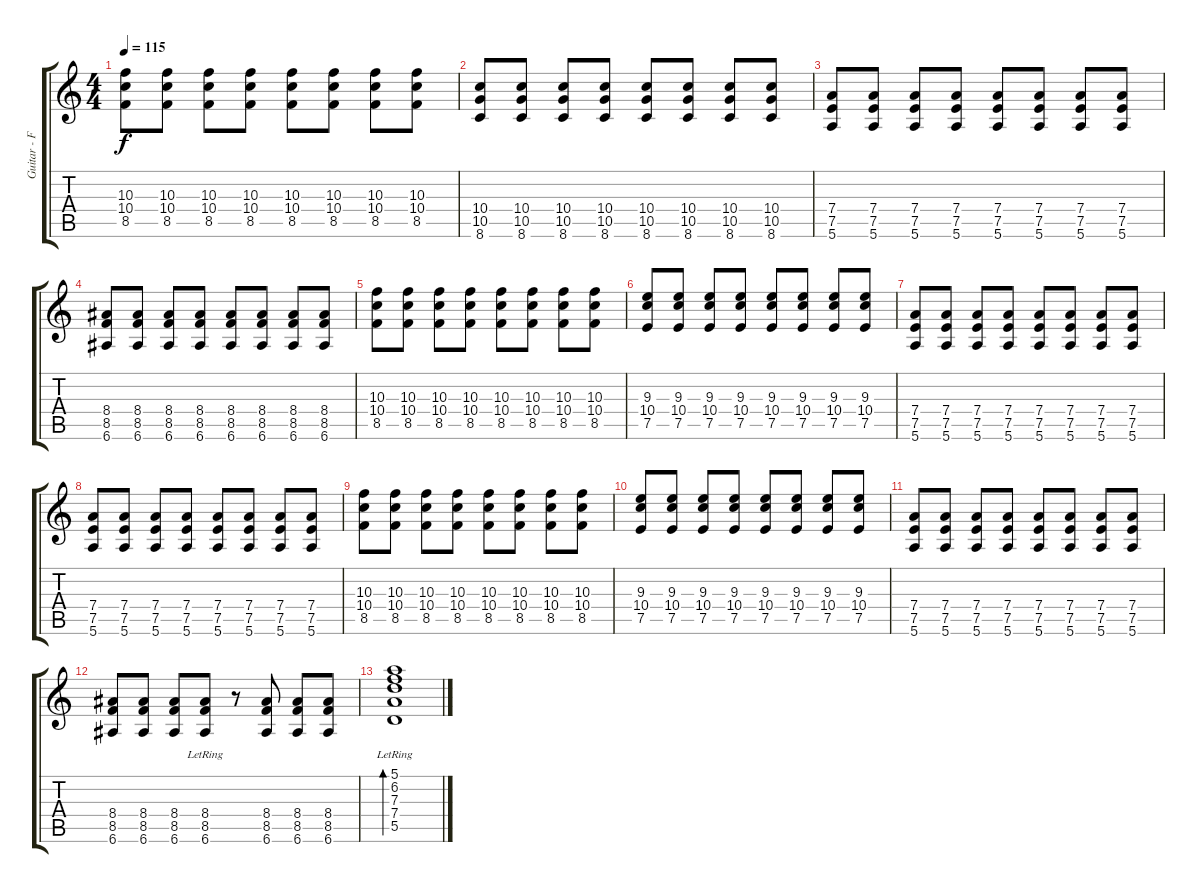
\track ("Guitar - Frusciante" "Guitar - F") {instrument electricguitarclean}
\staff {score tabs}
\tuning (E4 B3 G3 D3 A2 E2) {hide}
\ts (4 4)
\tempo 115
\clef g2
\ks c
(10.3 10.4 8.5).8{dy f instrument overdrivenguitar} (10.3 10.4 8.5).8 (10.3 10.4 8.5).8 (10.3 10.4 8.5).8 (10.3 10.4 8.5).8 (10.3 10.4 8.5).8 (10.3 10.4 8.5).8 (10.3 10.4 8.5).8 |
(10.4 10.5 8.6).8{instrument overdrivenguitar} (10.4 10.5 8.6).8 (10.4 10.5 8.6).8 (10.4 10.5 8.6).8 (10.4 10.5 8.6).8 (10.4 10.5 8.6).8 (10.4 10.5 8.6).8 (10.4 10.5 8.6).8 |
(7.4 7.5 5.6).8{instrument overdrivenguitar} (7.4 7.5 5.6).8 (7.4 7.5 5.6).8 (7.4 7.5 5.6).8 (7.4 7.5 5.6).8 (7.4 7.5 5.6).8 (7.4 7.5 5.6).8 (7.4 7.5 5.6).8 |
(8.4 8.5 6.6).8{instrument overdrivenguitar} (8.4 8.5 6.6).8 (8.4 8.5 6.6).8 (8.4 8.5 6.6).8 (8.4 8.5 6.6).8 (8.4 8.5 6.6).8 (8.4 8.5 6.6).8 (8.4 8.5 6.6).8 |
(10.3 10.4 8.5).8 (10.3 10.4 8.5).8 (10.3 10.4 8.5).8 (10.3 10.4 8.5).8 (10.3 10.4 8.5).8 (10.3 10.4 8.5).8 (10.3 10.4 8.5).8 (10.3 10.4 8.5).8 |
(9.3 10.4 7.5).8 (9.3 10.4 7.5).8 (9.3 10.4 7.5).8 (9.3 10.4 7.5).8 (9.3 10.4 7.5).8 (9.3 10.4 7.5).8 (9.3 10.4 7.5).8 (9.3 10.4 7.5).8 |
(7.4 7.5 5.6).8 (7.4 7.5 5.6).8 (7.4 7.5 5.6).8 (7.4 7.5 5.6).8 (7.4 7.5 5.6).8 (7.4 7.5 5.6).8 (7.4 7.5 5.6).8 (7.4 7.5 5.6).8 |
(7.4 7.5 5.6).8 (7.4 7.5 5.6).8 (7.4 7.5 5.6).8 (7.4 7.5 5.6).8 (7.4 7.5 5.6).8 (7.4 7.5 5.6).8 (7.4 7.5 5.6).8 (7.4 7.5 5.6).8 |
(10.3 10.4 8.5).8 (10.3 10.4 8.5).8 (10.3 10.4 8.5).8 (10.3 10.4 8.5).8 (10.3 10.4 8.5).8 (10.3 10.4 8.5).8 (10.3 10.4 8.5).8 (10.3 10.4 8.5).8 |
(9.3 10.4 7.5).8 (9.3 10.4 7.5).8 (9.3 10.4 7.5).8 (9.3 10.4 7.5).8 (9.3 10.4 7.5).8 (9.3 10.4 7.5).8 (9.3 10.4 7.5).8 (9.3 10.4 7.5).8 |
(7.4 7.5 5.6).8 (7.4 7.5 5.6).8 (7.4 7.5 5.6).8 (7.4 7.5 5.6).8 (7.4 7.5 5.6).8 (7.4 7.5 5.6).8 (7.4 7.5 5.6).8 (7.4 7.5 5.6).8 |
(8.4 8.5 6.6).8 (8.4 8.5 6.6).8 (8.4 8.5 6.6).8 (8.4 8.5 6.6{lr}).8 r.8 (8.4 8.5 6.6).8 (8.4 8.5 6.6).8 (8.4 8.5 6.6).8 |
(5.1 6.2 7.3 7.4 5.5{lr}).1{bd 240}
